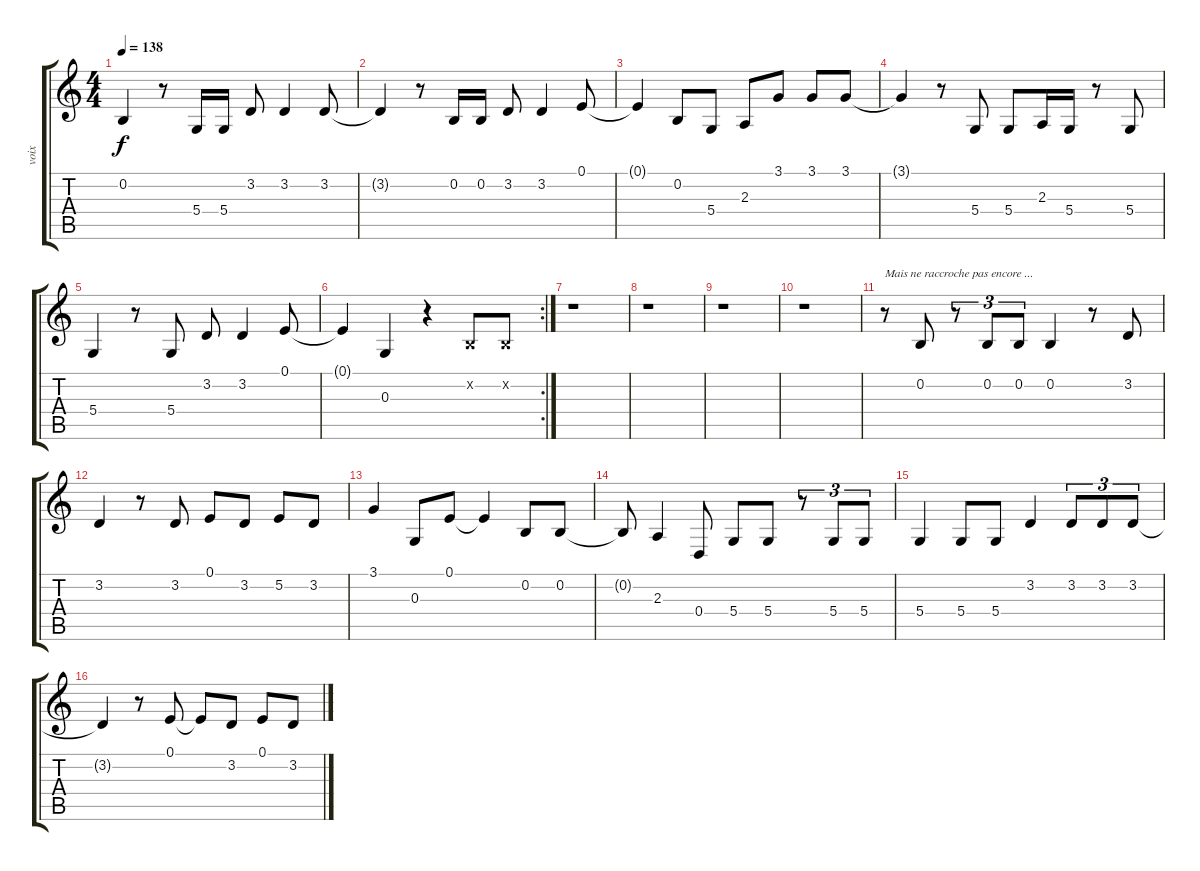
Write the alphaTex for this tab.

\track ("voix" "voix") {instrument synthvoice}
\staff {score tabs}
\tuning (E4 B3 G3 D3 A2 E2) {hide}
\ts (4 4)
\tempo 138
\clef g2
\ks c
0.2.4{dy f} r.8 5.4.16 5.4.16 3.2.8 3.2.4 3.2.8 |
3.2{t}.4 r.8 0.2.16 0.2.16 3.2.8 3.2.4 0.1.8 |
0.1{t}.4 0.2.8 5.4.8 2.3.8 3.1.8 3.1.8 3.1.8 |
3.1{t}.4 r.8 5.4.8 5.4.8 2.3.16 5.4.16 r.8 5.4.8 |
5.4.4 r.8 5.4.8 3.2.8 3.2.4 0.1.8 |
\rc 2
0.1{t}.4 0.3.4 r.4 0.2{x}.8 0.2{x}.8 |
r.1 |
r.1 |
r.1 |
r.1 |
r.8{txt "Mais ne raccroche pas encore ..."} 0.2.8 r.8{tu (3 2)} 0.2.8{tu (3 2)} 0.2.8{tu (3 2)} 0.2.4 r.8 3.2.8 |
3.2.4 r.8 3.2.8 0.1.8 3.2.8 5.2.8 3.2.8 |
3.1.4 0.3.8 0.1.8 0.1{t}.4 0.2.8 0.2.8 |
0.2{t}.8 2.3.4 0.4.8 5.4.8 5.4.8 r.8{tu (3 2)} 5.4.8{tu (3 2)} 5.4.8{tu (3 2)} |
5.4.4 5.4.8 5.4.8 3.2.4 3.2.8{tu (3 2)} 3.2.8{tu (3 2)} 3.2.8{tu (3 2)} |
3.2{t}.4 r.8 0.1.8 0.1{t}.8 3.2.8 0.1.8 3.2.8
